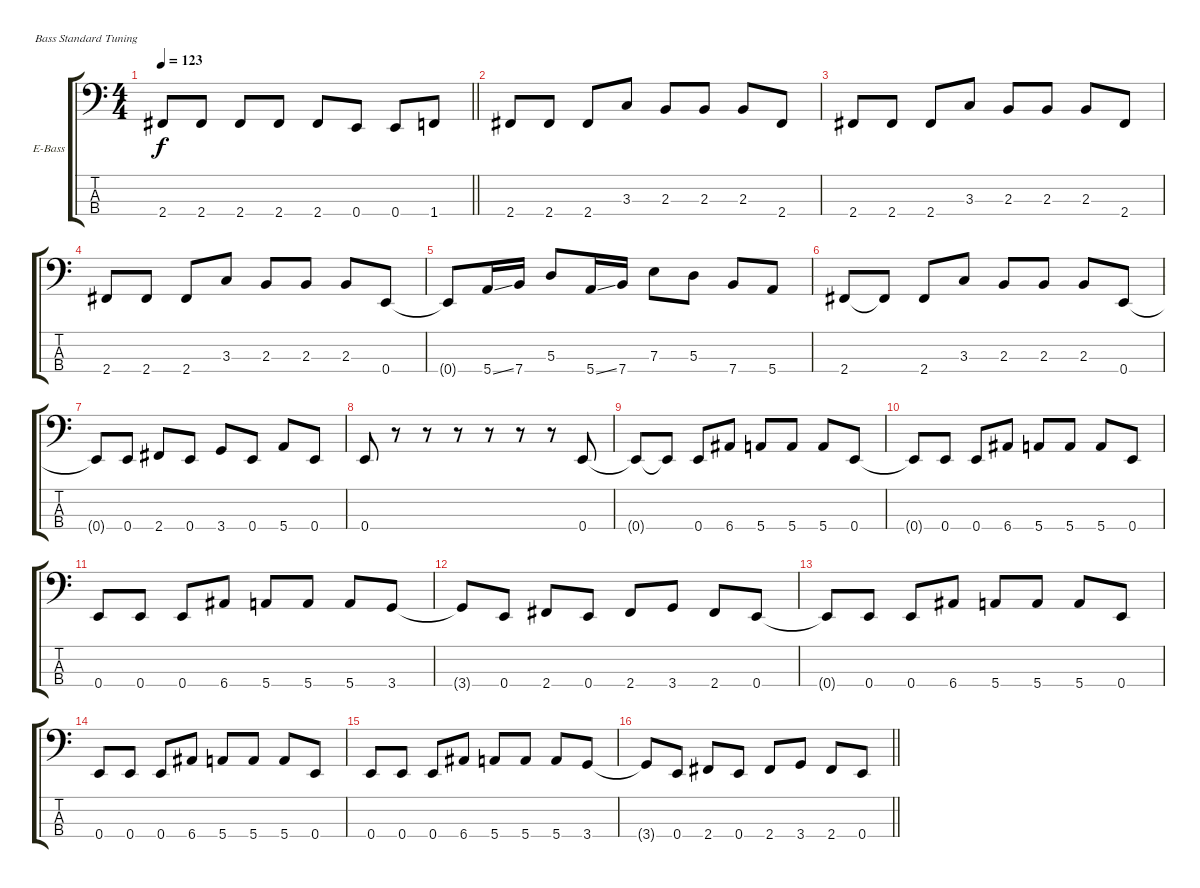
\bracketExtendMode groupsimilarinstruments
\firstSystemTrackNameOrientation horizontal
\otherSystemsTrackNameOrientation horizontal
\track ("Bass" "E-Bass") {instrument electricbasspick}
\staff {score tabs}
\tuning (G2 D2 A1 E1)
\ts (4 4)
\tempo 123
\clef f4
\barLineRight lightlight
\ks c
2.4{t}.8{dy f} 2.4.8 2.4.8 2.4.8 2.4.8 0.4.8 0.4.8 1.4.8 |
2.4.8 2.4.8 2.4.8 3.3.8 2.3.8 2.3.8 2.3.8 2.4.8 |
2.4.8 2.4.8 2.4.8 3.3.8 2.3.8 2.3.8 2.3.8 2.4.8 |
2.4.8 2.4.8 2.4.8 3.3.8 2.3.8 2.3.8 2.3.8 0.4.8 |
0.4{t}.8 5.4{ss}.16 7.4.16 5.3.8 5.4{ss}.16 7.4.16 7.3.8 5.3.8 7.4.8 5.4.8 |
2.4.8 2.4{t}.8 2.4.8 3.3.8 2.3.8 2.3.8 2.3.8 0.4.8 |
0.4{t}.8 0.4.8 2.4.8 0.4.8 3.4.8 0.4.8 5.4.8 0.4.8 |
0.4.8 r.8 r.8 r.8 r.8 r.8 r.8 0.4.8 |
0.4{t}.8 0.4{t}.8 0.4.8 6.4.8 5.4.8 5.4.8 5.4.8 0.4.8 |
0.4{t}.8 0.4.8 0.4.8 6.4.8 5.4.8 5.4.8 5.4.8 0.4.8 |
0.4.8 0.4.8 0.4.8 6.4.8 5.4.8 5.4.8 5.4.8 3.4.8 |
3.4{t}.8 0.4.8 2.4.8 0.4.8 2.4.8 3.4.8 2.4.8 0.4.8 |
0.4{t}.8 0.4.8 0.4.8 6.4.8 5.4.8 5.4.8 5.4.8 0.4.8 |
0.4.8 0.4.8 0.4.8 6.4.8 5.4.8 5.4.8 5.4.8 0.4.8 |
0.4.8 0.4.8 0.4.8 6.4.8 5.4.8 5.4.8 5.4.8 3.4.8 |
\barLineRight lightlight
3.4{t}.8 0.4.8 2.4.8 0.4.8 2.4.8 3.4.8 2.4.8 0.4.8
